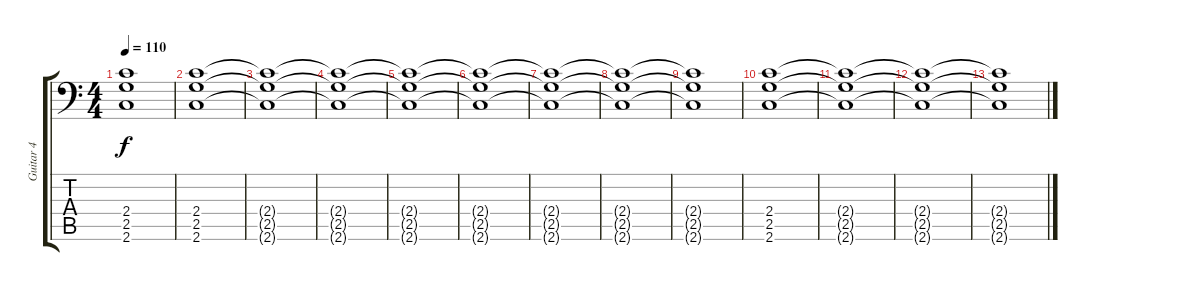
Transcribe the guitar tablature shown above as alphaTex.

\track ("Guitar 4" "Guitar 4") {instrument overdrivenguitar}
\staff {score tabs}
\tuning (C4 G3 Eb3 Bb2 F2 Bb1) {hide}
\ts (4 4)
\tempo 110
\clef f4
\ks c
(2.4{t} 2.5{t} 2.6{t}).1{dy f} |
(2.4 2.5 2.6).1 |
(2.4{t} 2.5{t} 2.6{t}).1 |
(2.4{t} 2.5{t} 2.6{t}).1 |
(2.4{t} 2.5{t} 2.6{t}).1 |
(2.4{t} 2.5{t} 2.6{t}).1 |
(2.4{t} 2.5{t} 2.6{t}).1 |
(2.4{t} 2.5{t} 2.6{t}).1 |
(2.4{t} 2.5{t} 2.6{t}).1 |
(2.4 2.5 2.6).1 |
(2.4{t} 2.5{t} 2.6{t}).1 |
(2.4{t} 2.5{t} 2.6{t}).1 |
(2.4{t} 2.5{t} 2.6{t}).1
